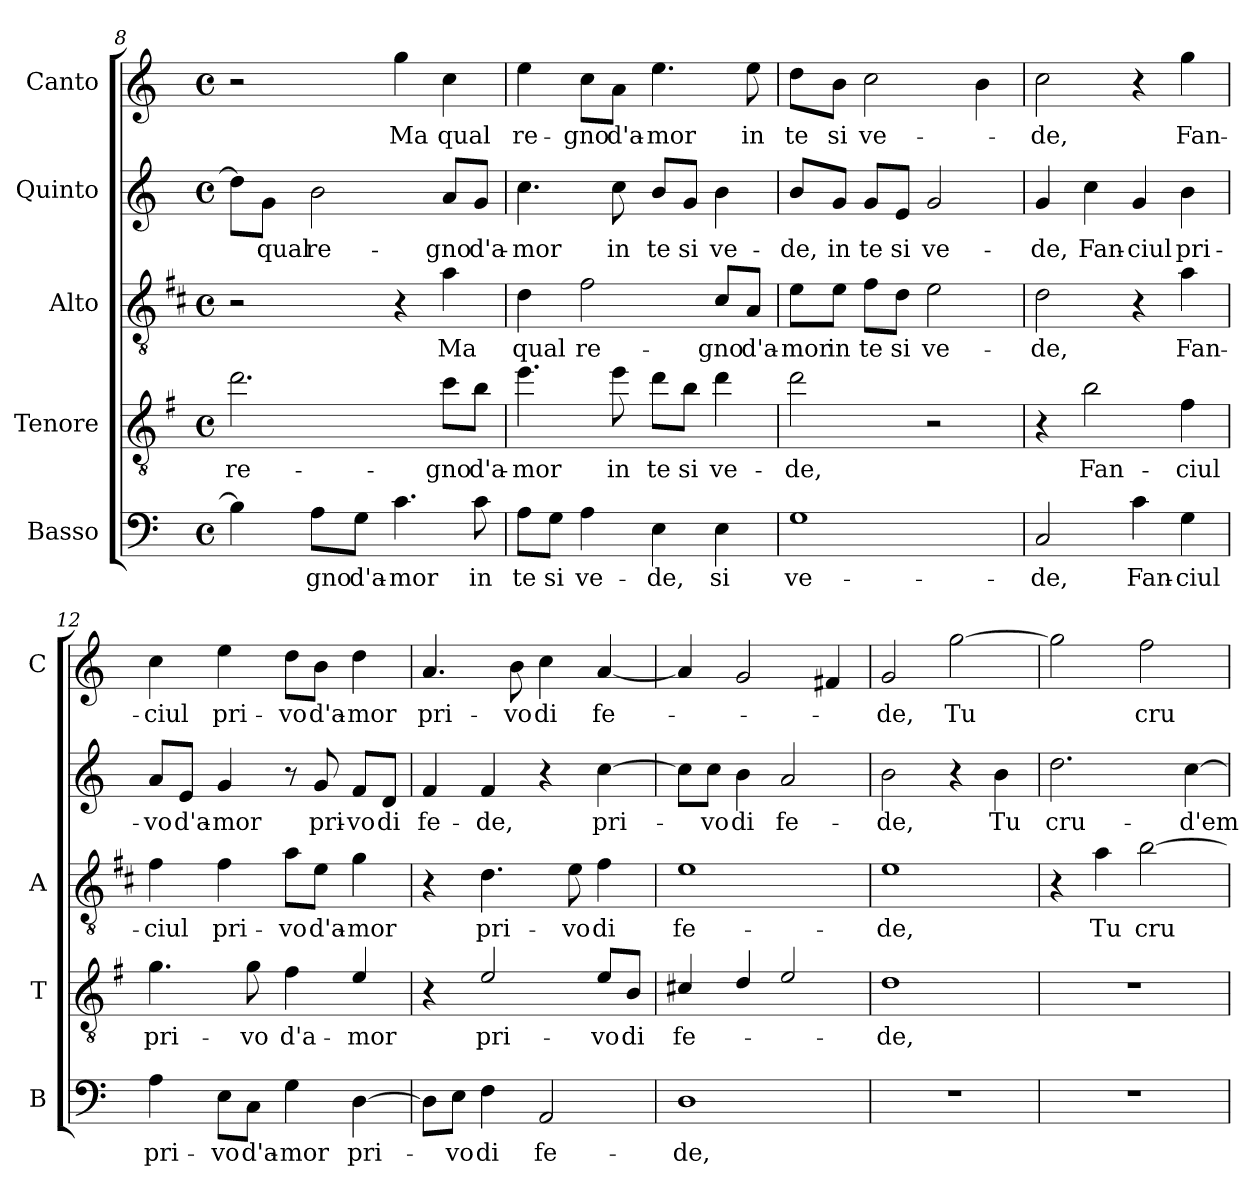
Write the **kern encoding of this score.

**kern	**text	**kern	**text	**kern	**text	**kern	**text	**kern	**text
*part5	*part5	*part4	*part4	*part3	*part3	*part2	*part2	*part1	*part1
*staff5	*staff5	*staff4	*staff4	*staff3	*staff3	*staff2	*staff2	*staff1	*staff1
*I"Basso	*	*I"Tenore	*	*I"Alto	*	*I"Quinto	*	*I"Canto	*
*I'B	*	*I'T	*	*I'A	*	*	*	*I'C	*
*clefF4	*	*clefGv2	*	*clefGv2	*	*clefG2	*	*clefG2	*
*	*	*ITrd4c7	*	*ITrd1c2	*	*	*	*	*
*k[]	*	*k[]	*	*k[]	*	*k[]	*	*k[]	*
*C:	*	*C:	*	*C:	*	*C:	*	*C:	*
*M4/4	*	*M4/4	*	*M4/4	*	*M4/4	*	*M4/4	*
*met(c)	*	*met(c)	*	*met(c)	*	*met(c)	*	*met(c)	*
=8	=8	=8	=8	=8	=8	=8	=8	=8	=8
!	!	!	!LO:LY:b	!	!	!	!	!	!
4B\]	.	2.g\	re-	2r	.	8dd\L]	.	2r	.
!	!	!	!	!	!	!	!LO:LY:b	!	!
.	.	.	.	.	.	8g\J	qual	.	.
!	!LO:LY:b	!	!	!	!	!	!LO:LY:b	!	!
8A\L	-gno	.	.	.	.	2b\	re-	.	.
!	!LO:LY:b	!	!	!	!	!	!	!	!
8G\J	d'a-	.	.	.	.	.	.	.	.
!	!LO:LY:b	!	!	!	!	!	!	!	!LO:LY:b
4.c\	-mor	.	.	4r	.	.	.	4gg\	Ma
!	!	!	!LO:LY:b	!	!LO:LY:b	!	!LO:LY:b	!	!LO:LY:b
.	.	8f\L	-gno	4g\	Ma	8a/L	-gno	4cc\	qual
!	!LO:LY:b	!	!LO:LY:b	!	!	!	!LO:LY:b	!	!
8c\	in	8e\J	d'a-	.	.	8g/J	d'a-	.	.
!!LO:PB:g=z
=9	=9	=9	=9	=9	=9	=9	=9	=9	=9
!	!LO:LY:b	!	!LO:LY:b	!	!LO:LY:b	!	!LO:LY:b	!	!LO:LY:b
8A\L	te	4.a\	-mor	4c\	qual	4.cc\	-mor	4ee\	re-
!	!LO:LY:b	!	!	!	!	!	!	!	!
8G\J	si	.	.	.	.	.	.	.	.
!	!LO:LY:b	!	!	!	!LO:LY:b	!	!	!	!LO:LY:b
4A\	ve-	.	.	2e\	re-	.	.	8cc\L	-gno
!	!	!	!LO:LY:b	!	!	!	!LO:LY:b	!	!LO:LY:b
.	.	8a\	in	.	.	8cc\	in	8a\J	d'a-
!	!LO:LY:b	!	!LO:LY:b	!	!	!	!LO:LY:b	!	!LO:LY:b
4E\	-de,	8g\L	te	.	.	8b/L	te	4.ee\	-mor
!	!	!	!LO:LY:b	!	!	!	!LO:LY:b	!	!
.	.	8e\J	si	.	.	8g/J	si	.	.
!	!LO:LY:b	!	!LO:LY:b	!	!LO:LY:b	!	!LO:LY:b	!	!
4E\	si	4g\	ve-	8B/L	-gno	4b\	ve-	.	.
!	!	!	!	!	!LO:LY:b	!	!	!	!LO:LY:b
.	.	.	.	8G/J	d'a-	.	.	8ee\	in
=10	=10	=10	=10	=10	=10	=10	=10	=10	=10
!	!LO:LY:b	!	!LO:LY:b	!	!LO:LY:b	!	!LO:LY:b	!	!LO:LY:b
1G	ve-	2g\	-de,	8d\L	-mor	8b/L	-de,	8dd\L	te
!	!	!	!	!	!LO:LY:b	!	!LO:LY:b	!	!LO:LY:b
.	.	.	.	8d\J	in	8g/J	in	8b\J	si
!	!	!	!	!	!LO:LY:b	!	!LO:LY:b	!	!LO:LY:b
.	.	.	.	8e\L	te	8g/L	te	2cc\	ve-
!	!	!	!	!	!LO:LY:b	!	!LO:LY:b	!	!
.	.	.	.	8c\J	si	8e/J	si	.	.
!	!	!	!	!	!LO:LY:b	!	!LO:LY:b	!	!
.	.	2r	.	2d\	ve-	2g/	ve-	.	.
.	.	.	.	.	.	.	.	4b\	.
=11	=11	=11	=11	=11	=11	=11	=11	=11	=11
!	!LO:LY:b	!	!	!	!LO:LY:b	!	!LO:LY:b	!	!LO:LY:b
2C/	-de,	4r	.	2c\	-de,	4g/	-de,	2cc\	-de,
!	!	!	!LO:LY:b	!	!	!	!LO:LY:b	!	!
.	.	2e\	Fan-	.	.	4cc\	Fan-	.	.
!	!LO:LY:b	!	!	!	!	!	!LO:LY:b	!	!
4c\	Fan-	.	.	4r	.	4g/	-ciul	4r	.
!	!LO:LY:b	!	!LO:LY:b	!	!LO:LY:b	!	!LO:LY:b	!	!LO:LY:b
4G\	-ciul	4B\	-ciul	4g\	Fan-	4b\	pri-	4gg\	Fan-
=12	=12	=12	=12	=12	=12	=12	=12	=12	=12
!	!LO:LY:b	!	!LO:LY:b	!	!LO:LY:b	!	!LO:LY:b	!	!LO:LY:b
4A\	pri-	4.c\	pri-	4e\	-ciul	8a/L	-vo	4cc\	-ciul
!	!	!	!	!	!	!	!LO:LY:b	!	!
.	.	.	.	.	.	8e/J	d'a-	.	.
!	!LO:LY:b	!	!	!	!LO:LY:b	!	!LO:LY:b	!	!LO:LY:b
8E\L	-vo	.	.	4e\	pri-	4g/	-mor	4ee\	pri-
!	!LO:LY:b	!	!LO:LY:b	!	!	!	!	!	!
8C\J	d'a-	8c\	-vo	.	.	.	.	.	.
!	!LO:LY:b	!	!LO:LY:b	!	!LO:LY:b	!	!	!	!LO:LY:b
4G\	-mor	4B\	d'a-	8g\L	-vo	8r	.	8dd\L	-vo
!	!	!	!	!	!LO:LY:b	!	!LO:LY:b	!	!LO:LY:b
.	.	.	.	8d\J	d'a-	8g/	pri-	8b\J	d'a-
!	!LO:LY:b	!	!LO:LY:b	!	!LO:LY:b	!	!LO:LY:b	!	!LO:LY:b
[4D\	pri-	4A/	-mor	4f\	-mor	8f/L	-vo	4dd\	-mor
!	!	!	!	!	!	!	!LO:LY:b	!	!
.	.	.	.	.	.	8d/J	di	.	.
=13	=13	=13	=13	=13	=13	=13	=13	=13	=13
!	!	!	!	!	!	!	!LO:LY:b	!	!LO:LY:b
8D\L]	.	4r	.	4r	.	4f/	fe-	4.a/	pri-
!	!LO:LY:b	!	!	!	!	!	!	!	!
8E\J	-vo	.	.	.	.	.	.	.	.
!	!LO:LY:b	!	!LO:LY:b	!	!LO:LY:b	!	!LO:LY:b	!	!
4F\	di	2A/	pri-	4.c\	pri-	4f/	-de,	.	.
!	!	!	!	!	!	!	!	!	!LO:LY:b
.	.	.	.	.	.	.	.	8b\	-vo
!	!LO:LY:b	!	!	!	!	!	!	!	!LO:LY:b
2AA/	fe-	.	.	.	.	4r	.	4cc\	di
!	!	!	!	!	!LO:LY:b	!	!	!	!
.	.	.	.	8d\	-vo	.	.	.	.
!	!	!	!LO:LY:b	!	!LO:LY:b	!	!LO:LY:b	!	!LO:LY:b
.	.	8A/L	-vo	4e\	di	[4cc\	pri-	[4a/	fe-
!	!	!	!LO:LY:b	!	!	!	!	!	!
.	.	8E/J	di	.	.	.	.	.	.
!!LO:LB:g=z
=14	=14	=14	=14	=14	=14	=14	=14	=14	=14
!	!LO:LY:b	!	!LO:LY:b	!	!LO:LY:b	!	!	!	!
1D	-de,	4F#X/	fe-	1d	fe-	8cc\L]	.	4a/]	.
!	!	!	!	!	!	!	!LO:LY:b	!	!
.	.	.	.	.	.	8cc\J	-vo	.	.
!	!	!	!	!	!	!	!LO:LY:b	!	!
.	.	4G/	.	.	.	4b\	di	2g/	.
!	!	!	!	!	!	!	!LO:LY:b	!	!
.	.	2A/	.	.	.	2a/	fe-	.	.
.	.	.	.	.	.	.	.	4f#X/	.
=15	=15	=15	=15	=15	=15	=15	=15	=15	=15
!	!	!	!LO:LY:b	!	!LO:LY:b	!	!LO:LY:b	!	!LO:LY:b
1r	.	1G	-de,	1d	-de,	2b\	-de,	2g/	-de,
!	!	!	!	!	!	!	!	!	!LO:LY:b
.	.	.	.	.	.	4r	.	[2gg\	Tu
!	!	!	!	!	!	!	!LO:LY:b	!	!
.	.	.	.	.	.	4b\	Tu	.	.
=16	=16	=16	=16	=16	=16	=16	=16	=16	=16
!	!	!	!	!	!	!	!LO:LY:b	!	!
1r	.	1r	.	4r	.	2.dd\	cru-	2gg\]	.
!	!	!	!	!	!LO:LY:b	!	!	!	!
.	.	.	.	4g\	Tu	.	.	.	.
!	!	!	!	!	!LO:LY:b	!	!	!	!LO:LY:b
.	.	.	.	[2a\	cru-	.	.	2ff\	cru-
!	!	!	!	!	!	!	!LO:LY:b	!	!
.	.	.	.	.	.	[4cc\	-d'em-	.	.
=	=	=	=	=	=	=	=	=	=
*-	*-	*-	*-	*-	*-	*-	*-	*-	*-
